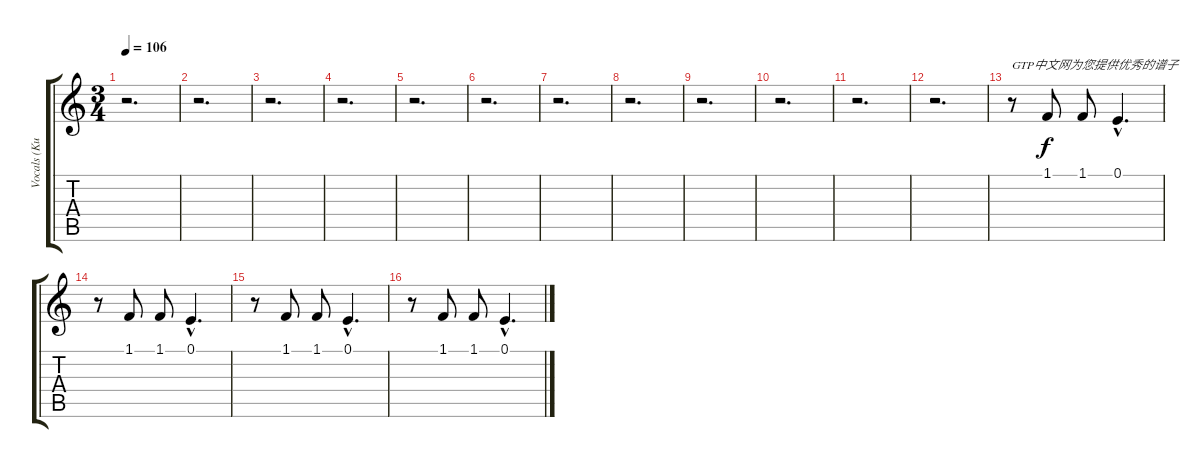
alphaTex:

\track ("Vocals (Kurt)" "Vocals (Ku") {instrument brightacousticpiano}
\staff {score tabs}
\tuning (E4 B3 G3 D3 A2 E2) {hide}
\ts (3 4)
\tempo 106
\clef g2
\ks c
r.2{d dy f instrument brightacousticpiano} |
r.2{d} |
r.2{d} |
r.2{d} |
r.2{d} |
r.2{d} |
r.2{d} |
r.2{d} |
r.2{d} |
r.2{d} |
r.2{d} |
r.2{d} |
r.8{txt "GTP中文网为您提供优秀的谱子"} 1.1.8 1.1.8 0.1{hac}.4{d} |
r.8 1.1.8 1.1.8 0.1{hac}.4{d} |
r.8 1.1.8 1.1.8 0.1{hac}.4{d} |
r.8 1.1.8 1.1.8 0.1{hac}.4{d}
